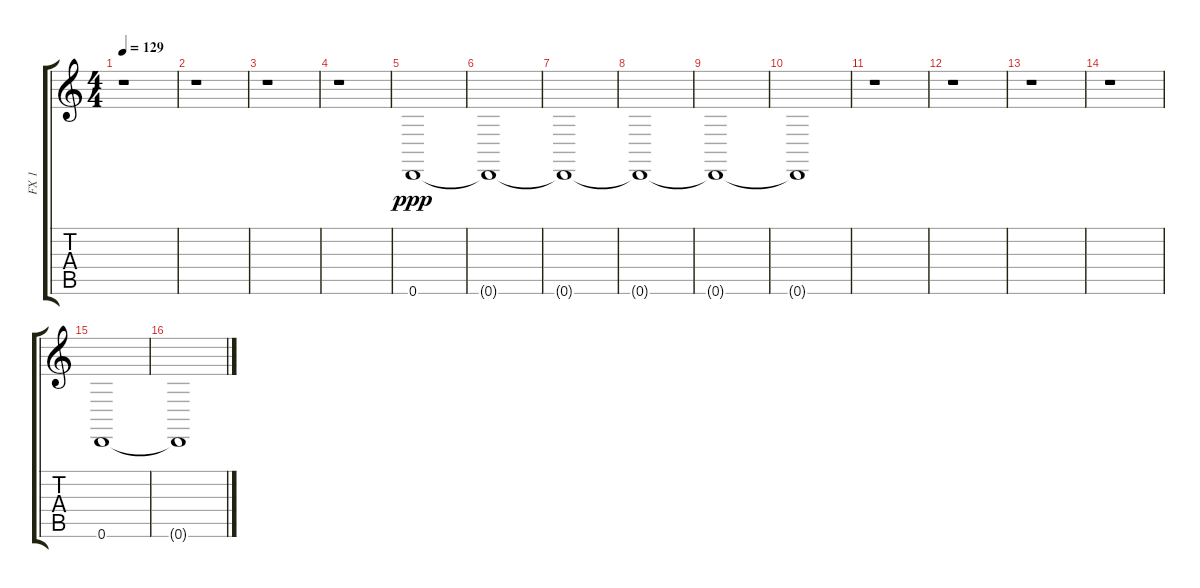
\track ("FX 1" "FX 1") {instrument pad1newage}
\staff {score tabs}
\tuning (E4 B3 G3 D3 A2 D2) {hide}
\ts (4 4)
\tempo 129
\clef g2
\ks c
r.1{dy ppp} |
r.1 |
r.1 |
r.1 |
0.6.1 |
0.6{t}.1 |
0.6{t}.1 |
0.6{t}.1 |
0.6{t}.1 |
0.6{t}.1 |
r.1 |
r.1 |
r.1 |
r.1 |
0.6.1 |
0.6{t}.1
